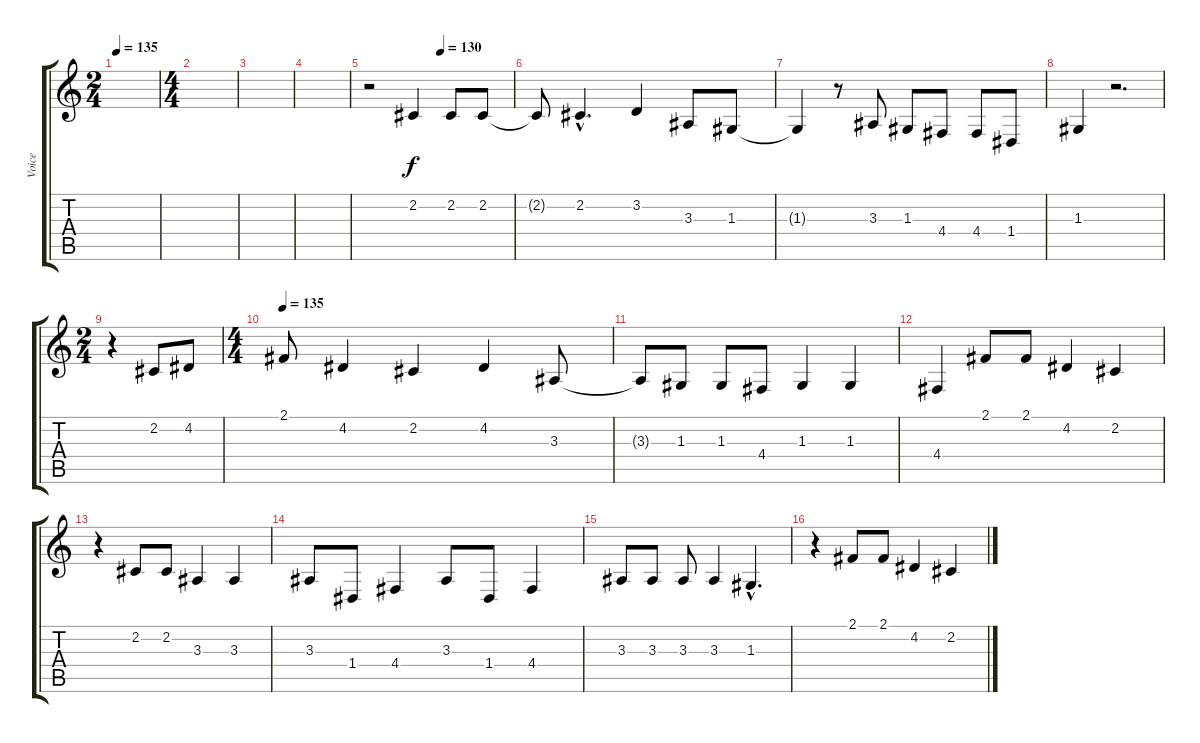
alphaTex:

\track ("Voice" "Voice") {instrument violin}
\staff {score tabs}
\tuning (E4 B3 G3 D3 A2 E2) {hide}
\ts (2 4)
\tempo 135
\clef g2
\ks c
|
\ts (4 4)
|
|
|
\tempo (130 0.5)
r.2 2.2.4 2.2.8 2.2.8 |
2.2{t}.8 2.2{hac}.4{d} 3.2.4 3.3.8 1.3.8 |
1.3{t}.4 r.8 3.3.8 1.3.8 4.4.8 4.4.8 1.4.8 |
1.3.4 r.2{d} |
\ts (2 4)
r.4 2.2.8 4.2.8 |
\ts (4 4)
\tempo 135
2.1.8 4.2.4 2.2.4 4.2.4 3.3.8 |
3.3{t}.8 1.3.8 1.3.8 4.4.8 1.3.4 1.3.4 |
4.4.4 2.1.8 2.1.8 4.2.4 2.2.4 |
r.4 2.2.8 2.2.8 3.3.4 3.3.4 |
3.3.8 1.4.8 4.4.4 3.3.8 1.4.8 4.4.4 |
3.3.8 3.3.8 3.3.8 3.3.4 1.3{hac}.4{d} |
r.4 2.1.8 2.1.8 4.2.4 2.2.4
